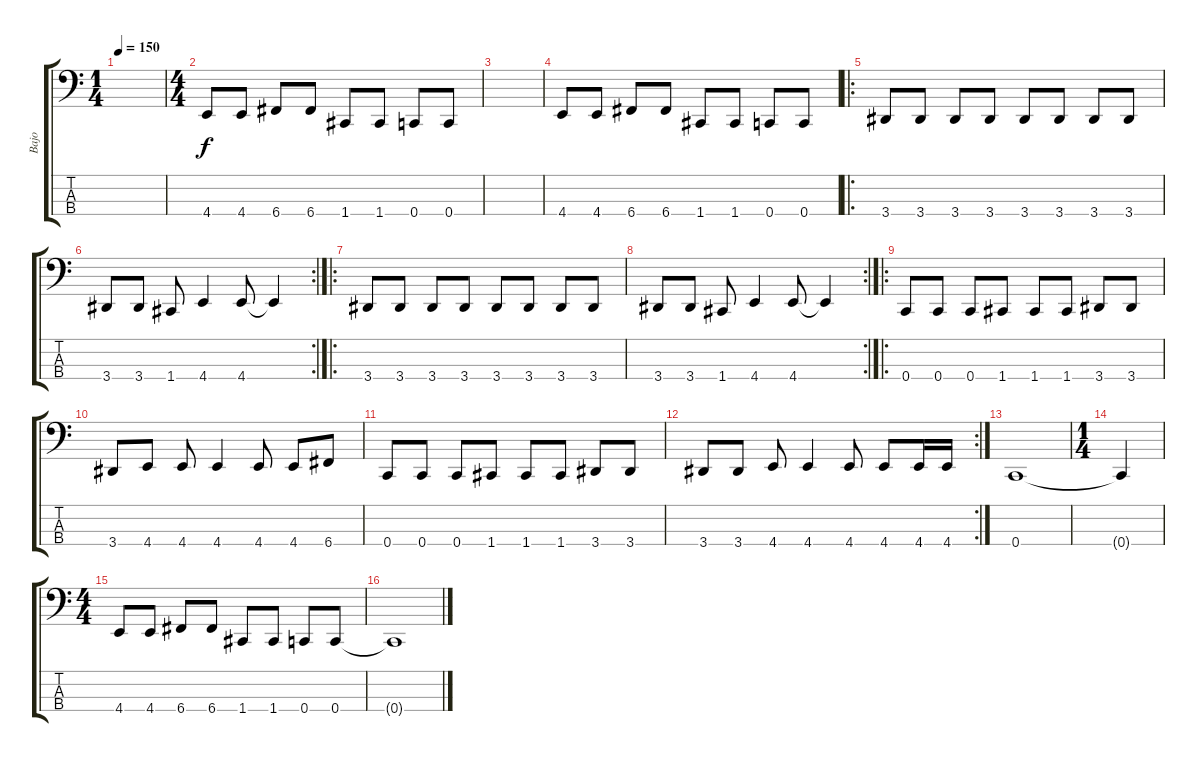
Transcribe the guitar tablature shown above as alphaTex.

\track ("Bajo" "Bajo") {instrument slapbass1}
\staff {score tabs}
\tuning (F2 C2 G1 C1) {hide}
\ts (1 4)
\tempo 150
\clef f4
\ks c
|
\ts (4 4)
4.4.8 4.4.8 6.4.8 6.4.8 1.4.8 1.4.8 0.4.8 0.4.8 |
|
4.4.8 4.4.8 6.4.8 6.4.8 1.4.8 1.4.8 0.4.8 0.4.8 |
\ro
3.4.8 3.4.8 3.4.8 3.4.8 3.4.8 3.4.8 3.4.8 3.4.8 |
\rc 2
3.4.8 3.4.8 1.4.8 4.4.4 4.4.8 4.4{t}.4 |
\ro
3.4.8 3.4.8 3.4.8 3.4.8 3.4.8 3.4.8 3.4.8 3.4.8 |
\rc 2
3.4.8 3.4.8 1.4.8 4.4.4 4.4.8 4.4{t}.4 |
\ro
0.4.8{instrument electricbasspick} 0.4.8 0.4.8 1.4.8 1.4.8 1.4.8 3.4.8 3.4.8 |
3.4.8 4.4.8 4.4.8 4.4.4 4.4.8 4.4.8 6.4.8 |
0.4.8 0.4.8 0.4.8 1.4.8 1.4.8 1.4.8 3.4.8 3.4.8 |
\rc 2
3.4.8 3.4.8 4.4.8 4.4.4 4.4.8 4.4.8 4.4.16 4.4.16 |
0.4.1 |
\ts (1 4)
0.4{t}.4 |
\ts (4 4)
4.4.8 4.4.8 6.4.8 6.4.8 1.4.8 1.4.8 0.4.8 0.4.8 |
0.4{t}.1
